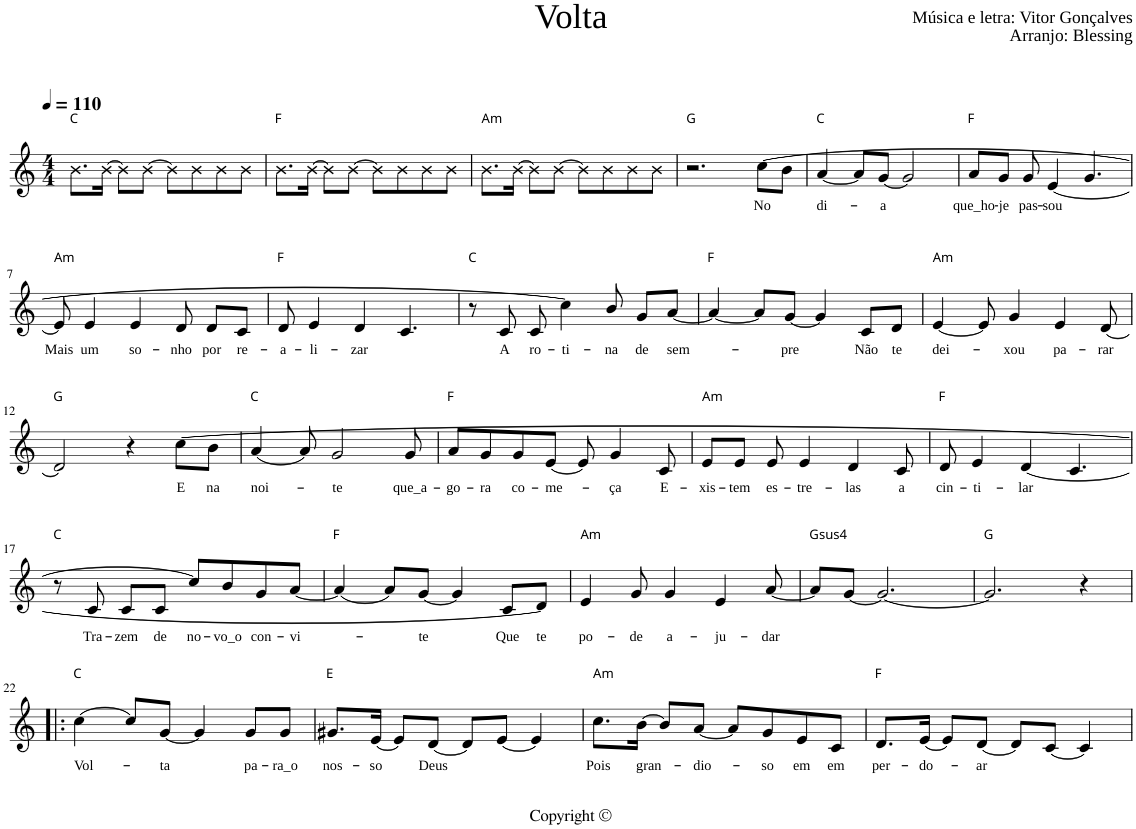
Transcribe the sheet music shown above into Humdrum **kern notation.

**kern	**text
*part1	*part1
*staff1	*staff1
*I"P1	*
*clefG2	*
*k[]	*
*M4/4	*
*MM110	*
=1	=1
!LO:TX:a:t=C	!
8.b\L	.
[16b\Jk	.
8b\L]	.
[8b\J	.
8b\L]	.
8b\	.
8b\	.
8b\J	.
=2	=2
!LO:TX:a:t=F	!
8.b\L	.
[16b\Jk	.
8b\L]	.
[8b\J	.
8b\L]	.
8b\	.
8b\	.
8b\J	.
=3	=3
!LO:TX:a:t=Am	!
8.b\L	.
[16b\Jk	.
8b\L]	.
[8b\J	.
8b\L]	.
8b\	.
8b\	.
8b\J	.
=4	=4
!LO:TX:a:t=G	!
2.r	.
!	!LO:LY:b
[8cc\L	No
8b\J	.
=5	=5
!LO:TX:a:t=C	!
!	!LO:LY:b
[4a/	di-
8a/L]	.
!	!LO:LY:b
[8g/J	-a
2g/]	.
=6	=6
!LO:TX:a:t=F	!
!	!LO:LY:b
8a/L	que_ho-
!	!LO:LY:b
8g/J	-je
!	!LO:LY:b
8g/	pas-
!	!LO:LY:b
[4e/	-sou
4.g/	.
!!LO:LB:g=z
=7	=7
!LO:TX:a:t=Am	!
!	!LO:LY:b
8e/]	Mais
!	!LO:LY:b
4e/	um
!	!LO:LY:b
4e/	so-
!	!LO:LY:b
8d/	-nho
!	!LO:LY:b
8d/L	por
!	!LO:LY:b
8c/J	re-
=8	=8
!LO:TX:a:t=F	!
!	!LO:LY:b
8d/	-a-
!	!LO:LY:b
4e/	-li-
!	!LO:LY:b
4d/	-zar
4.c/	.
=9	=9
!LO:TX:a:t=C	!
8r	.
!	!LO:LY:b
8c/	A
!	!LO:LY:b
8c/	ro-
!	!LO:LY:b
4cc\]	-ti-
!	!LO:LY:b
8b/	-na
!	!LO:LY:b
8g/L	de
!	!LO:LY:b
[8a/J	sem-
=10	=10
!LO:TX:a:t=F	!
4a/_	.
8a/L]	.
!	!LO:LY:b
[8g/J	-pre
4g/]	.
!	!LO:LY:b
8c/L	Não
!	!LO:LY:b
8d/J	te
=11	=11
!LO:TX:a:t=Am	!
!	!LO:LY:b
[4e/	dei-
8e/]	.
!	!LO:LY:b
4g/	-xou
!	!LO:LY:b
4e/	pa-
!	!LO:LY:b
[8d/	-rar
!!LO:LB:g=z
=12	=12
!LO:TX:a:t=G	!
2d/]	.
4r	.
!	!LO:LY:b
[8cc\L	E
!	!LO:LY:b
8b\J	na
=13	=13
!LO:TX:a:t=C	!
!	!LO:LY:b
[4a/	noi-
8a/]	.
!	!LO:LY:b
2g/	-te
!	!LO:LY:b
8g/	que_a-
=14	=14
!LO:TX:a:t=F	!
!	!LO:LY:b
8a/L	-go-
!	!LO:LY:b
8g/	-ra
!	!LO:LY:b
8g/	co-
!	!LO:LY:b
[8e/J	-me-
8e/]	.
!	!LO:LY:b
4g/	-ça
!	!LO:LY:b
8c/	E-
=15	=15
!LO:TX:a:t=Am	!
!	!LO:LY:b
8e/L	-xis-
!	!LO:LY:b
8e/J	-tem
!	!LO:LY:b
8e/	es-
!	!LO:LY:b
4e/	-tre-
!	!LO:LY:b
4d/	-las
!	!LO:LY:b
8c/	a
=16	=16
!LO:TX:a:t=F	!
!	!LO:LY:b
8d/	cin-
!	!LO:LY:b
4e/	-ti-
!	!LO:LY:b
[4d/	-lar
4.c/	.
!!LO:LB:g=z
=17	=17
!LO:TX:a:t=C	!
8r	.
!	!LO:LY:b
8c/	Tra-
!	!LO:LY:b
8c/L	-zem
!	!LO:LY:b
8c/J	de
!	!LO:LY:b
8cc/L]	no-
!	!LO:LY:b
8b/	-vo_o
!	!LO:LY:b
8g/	con-
!	!LO:LY:b
[8a/J	-vi-
=18	=18
!LO:TX:a:t=F	!
4a/_	.
8a/L]	.
!	!LO:LY:b
[8g/J	-te
4g/]	.
!	!LO:LY:b
8c/L	Que
!	!LO:LY:b
8d/J]	te
=19	=19
!LO:TX:a:t=Am	!
!	!LO:LY:b
4e/	po-
!	!LO:LY:b
8g/	-de
!	!LO:LY:b
4g/	a-
!	!LO:LY:b
4e/	-ju-
!	!LO:LY:b
[8a/	-dar
=20	=20
!LO:TX:a:t=Gsus4	!
8a/L]	.
[8g/J	.
2.g/_	.
=21	=21
!LO:TX:a:t=G	!
2.g/]	.
4r	.
!!LO:LB:g=z
=22!|:	=22!|:
!LO:TX:a:t=C	!
!	!LO:LY:b
[4cc\	Vol-
8cc/L]	.
!	!LO:LY:b
[8g/J	-ta
4g/]	.
!	!LO:LY:b
8g/L	pa-
!	!LO:LY:b
8g/J	-ra_o
=23	=23
!LO:TX:a:t=E	!
!	!LO:LY:b
8.g#X/L	nos-
!	!LO:LY:b
[16e/Jk	-so
8e/L]	.
!	!LO:LY:b
[8d/J	Deus
8d/L]	.
[8e/J	.
4e/]	.
=24	=24
!LO:TX:a:t=Am	!
!	!LO:LY:b
8.cc\L	Pois
!	!LO:LY:b
[16b\Jk	gran-
8b/L]	.
!	!LO:LY:b
[8a/J	-dio-
8a/L]	.
!	!LO:LY:b
8g/	-so
!	!LO:LY:b
8e/	em
!	!LO:LY:b
8c/J	em
=25	=25
!LO:TX:a:t=F	!
!	!LO:LY:b
8.d/L	per-
!	!LO:LY:b
[16e/Jk	-do-
8e/L]	.
!	!LO:LY:b
[8d/J	-ar
8d/L]	.
[8c/J	.
4c/]	.
=	=
*-	*-
